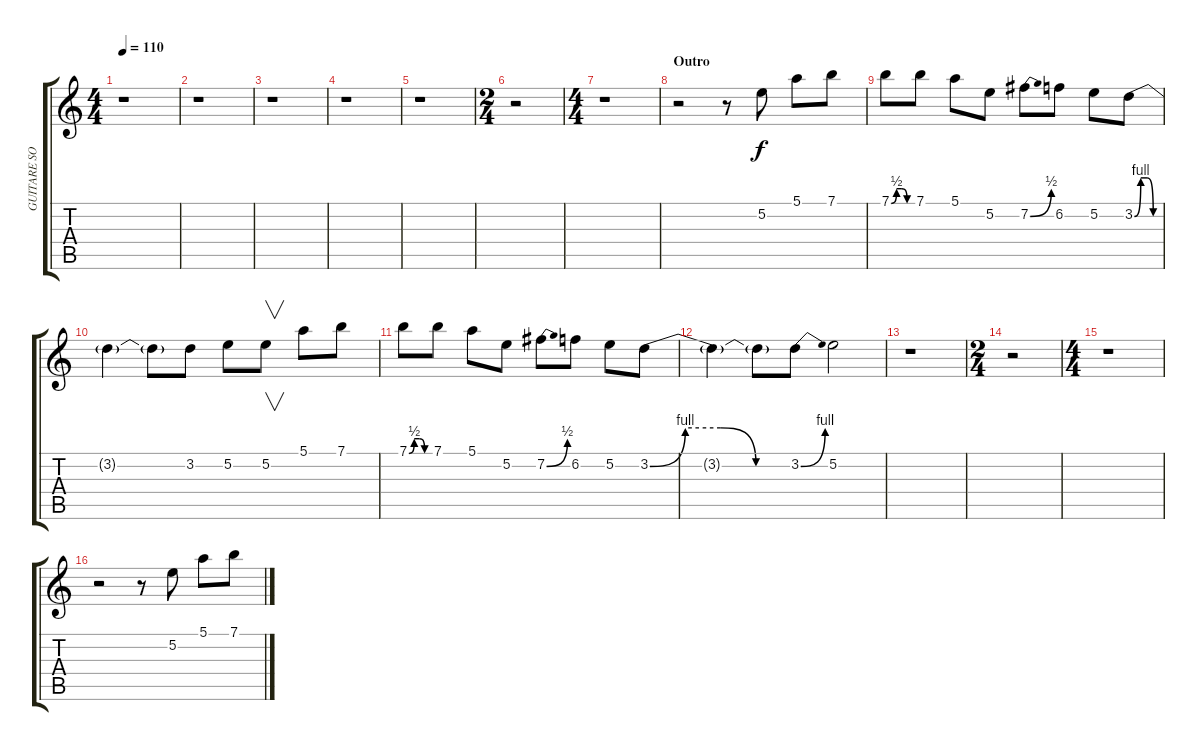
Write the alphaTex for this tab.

\track ("GUITARE SOLO" "GUITARE SO") {instrument overdrivenguitar}
\staff {score tabs}
\tuning (E4 B3 G3 D3 A2 E2) {hide}
\ts (4 4)
\tempo 110
\clef g2
\ks c
r.1{dy f} |
r.1 |
r.1 |
r.1 |
r.1 |
\ts (2 4)
r.2 |
\ts (4 4)
r.1 |
\section ("" "Outro")
r.2 r.8 5.2.8 5.1.8 7.1.8 |
7.1{be (custom 0 0 15 2 30 2 45 0 60 0)}.8 7.1.8 5.1.8 5.2.8 7.2{be (bend 0 0 60 2)}.8 6.2.8 5.2.8 3.2{be (custom 0 0 15 4 30 4 45 0 60 0)}.8 |
3.2{t}.4 3.2{t}.8 3.2.8 5.2.8 5.2.8{v} 5.1.8 7.1.8 |
7.1{be (custom 0 0 15 2 30 2 45 0 60 0)}.8 7.1.8 5.1.8 5.2.8 7.2{be (bend 0 0 60 2)}.8 6.2.8 5.2.8 3.2{be (custom 0 0 15 4 30 4 45 0 60 0)}.8 |
3.2{t}.4 3.2{t}.8 3.2{be (bend 0 0 60 4)}.8 5.2.2 |
r.1 |
\ts (2 4)
r.2 |
\ts (4 4)
r.1 |
r.2{volume 12} r.8 5.2.8 5.1.8 7.1.8
